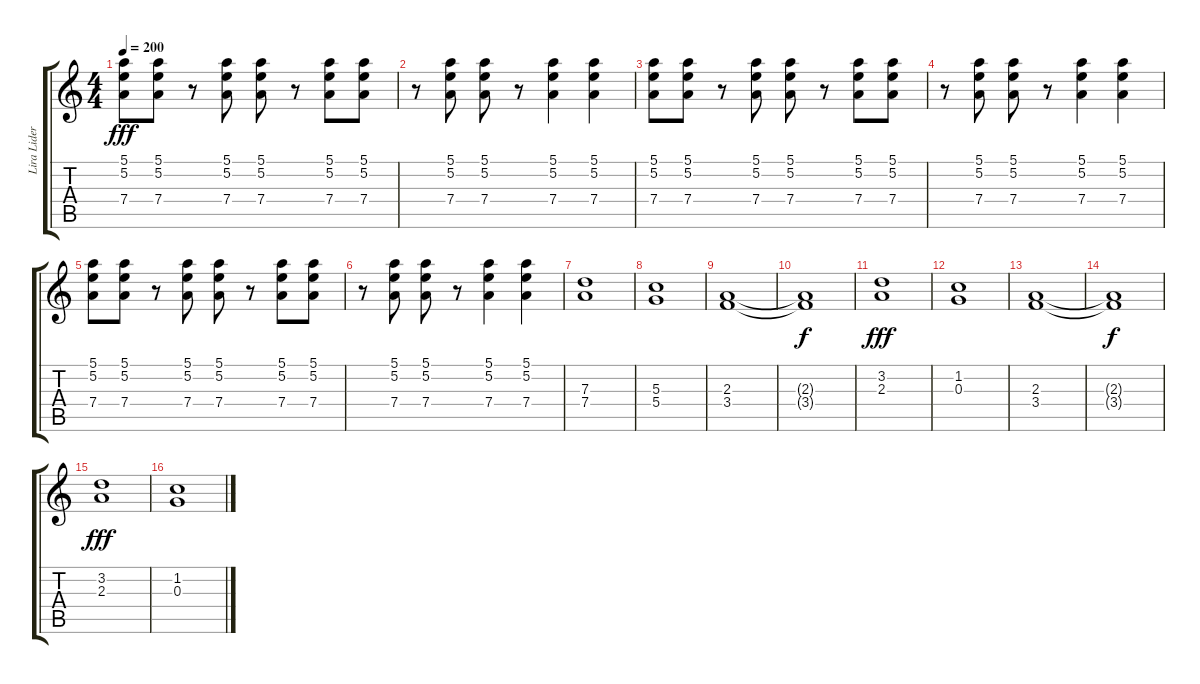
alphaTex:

\track ("Lira Lider" "Lira Lider") {instrument distortionguitar}
\staff {score tabs}
\tuning (E4 B3 G3 D3 A2 E2) {hide}
\ts (4 4)
\tempo 200
\clef g2
\ks c
(5.1 5.2 7.4).8{dy fff} (5.1 5.2 7.4).8 r.8 (5.1 5.2 7.4).8 (5.1 5.2 7.4).8 r.8 (5.1 5.2 7.4).8 (5.1 5.2 7.4).8 |
r.8 (5.1 5.2 7.4).8 (5.1 5.2 7.4).8 r.8 (5.1 5.2 7.4).4 (5.1 5.2 7.4).4 |
(5.1 5.2 7.4).8 (5.1 5.2 7.4).8 r.8 (5.1 5.2 7.4).8 (5.1 5.2 7.4).8 r.8 (5.1 5.2 7.4).8 (5.1 5.2 7.4).8 |
r.8 (5.1 5.2 7.4).8 (5.1 5.2 7.4).8 r.8 (5.1 5.2 7.4).4 (5.1 5.2 7.4).4 |
(5.1 5.2 7.4).8 (5.1 5.2 7.4).8 r.8 (5.1 5.2 7.4).8 (5.1 5.2 7.4).8 r.8 (5.1 5.2 7.4).8 (5.1 5.2 7.4).8 |
r.8 (5.1 5.2 7.4).8 (5.1 5.2 7.4).8 r.8 (5.1 5.2 7.4).4 (5.1 5.2 7.4).4 |
(7.3 7.4).1 |
(5.3 5.4).1 |
(2.3 3.4).1 |
(2.3{t} 3.4{t}).1{dy f} |
(3.2 2.3).1{dy fff} |
(1.2 0.3).1 |
(2.3 3.4).1 |
(2.3{t} 3.4{t}).1{dy f} |
(3.2 2.3).1{dy fff} |
(1.2 0.3).1
